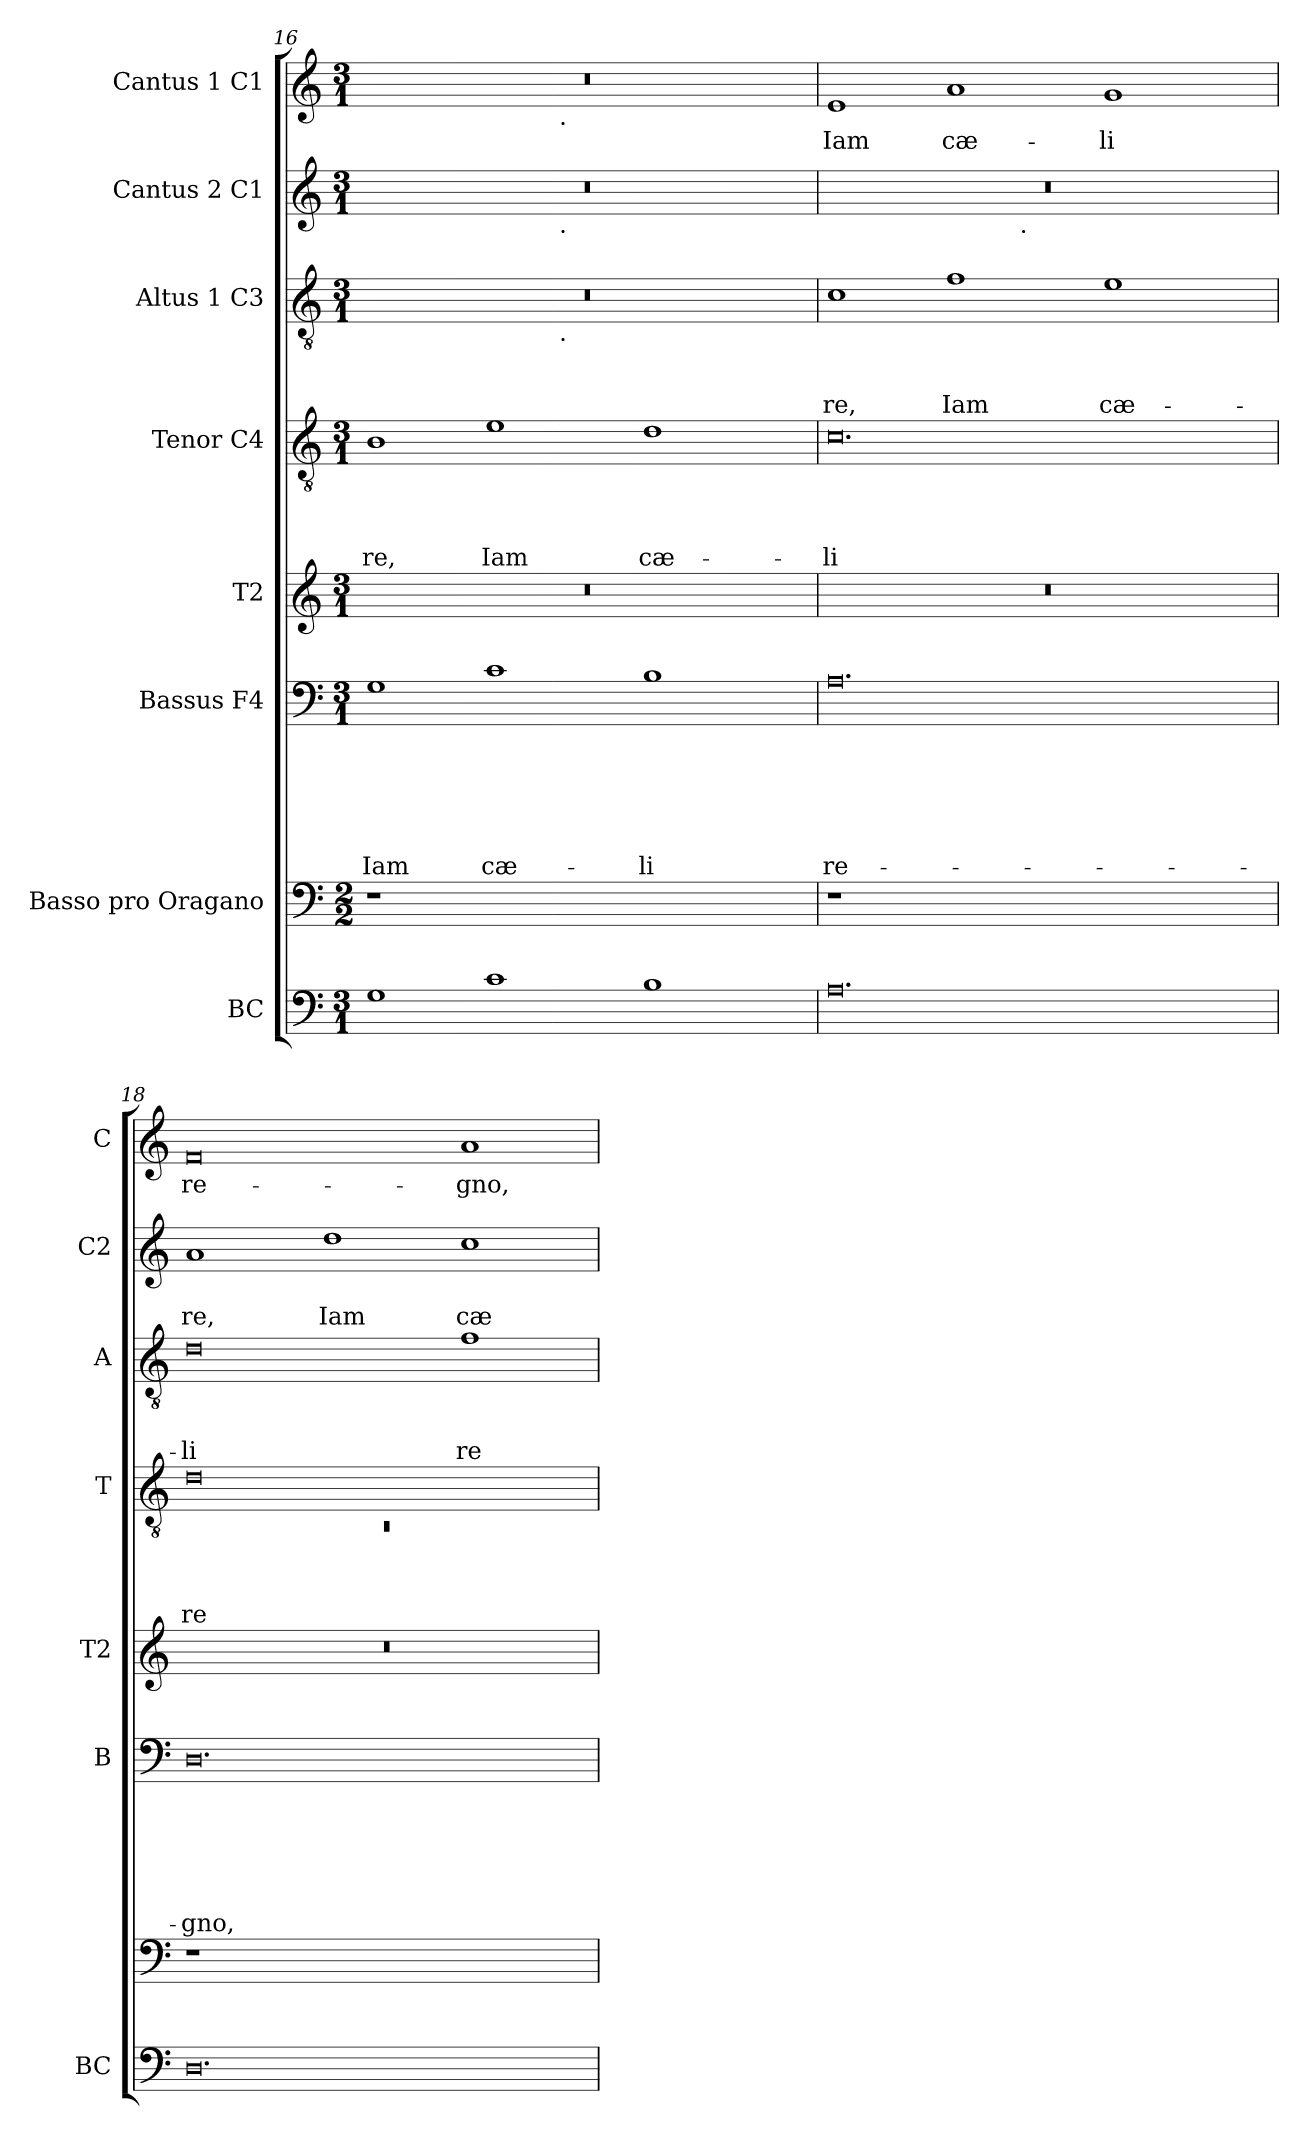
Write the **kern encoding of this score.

**kern	**kern	**kern	**text	**text	**text	**text	**text	**text	**kern	**kern	**text	**text	**text	**text	**kern	**text	**text	**text	**kern	**text	**text	**kern	**text
*part8	*part7	*part6	*part6	*part6	*part6	*part6	*part6	*part6	*part5	*part4	*part4	*part4	*part4	*part4	*part3	*part3	*part3	*part3	*part2	*part2	*part2	*part1	*part1
*staff8	*staff7	*staff6	*staff6	*staff6	*staff6	*staff6	*staff6	*staff6	*staff5	*staff4	*staff4	*staff4	*staff4	*staff4	*staff3	*staff3	*staff3	*staff3	*staff2	*staff2	*staff2	*staff1	*staff1
*I"BC	*I"Basso pro Oragano	*I"Bassus F4	*	*	*	*	*	*	*I"T2	*I"Tenor C4	*	*	*	*	*I"Altus 1 C3	*	*	*	*I"Cantus 2 C1	*	*	*I"Cantus 1 C1	*
*I'BC	*	*I'B	*	*	*	*	*	*	*I'T2	*I'T	*	*	*	*	*I'A	*	*	*	*I'C2	*	*	*I'C	*
*clefF4	*clefF4	*clefF4	*	*	*	*	*	*	*clefG2	*clefGv2	*	*	*	*	*clefGv2	*	*	*	*clefG2	*	*	*clefG2	*
*	*ITrd7c12	*	*	*	*	*	*	*	*	*	*	*	*	*	*	*	*	*	*	*	*	*	*
*k[]	*k[]	*k[]	*	*	*	*	*	*	*k[]	*k[]	*	*	*	*	*k[]	*	*	*	*k[]	*	*	*k[]	*
*C:	*C:	*C:	*	*	*	*	*	*	*C:	*C:	*	*	*	*	*C:	*	*	*	*C:	*	*	*C:	*
*M3/1	*M2/2	*M3/1	*	*	*	*	*	*	*M3/1	*M3/1	*	*	*	*	*M3/1	*	*	*	*M3/1	*	*	*M3/1	*
=16	=16	=16	=16	=16	=16	=16	=16	=16	=16	=16	=16	=16	=16	=16	=16	=16	=16	=16	=16	=16	=16	=16	=16
!	!	!	!	!	!	!	!	!LO:LY:b	!	!	!	!	!	!LO:LY:b	!	!	!	!	!	!	!	!	!
*	*	*	*	*	*	*	*	*	*	*	*	*	*	*	*^	*	*	*	*^	*	*	*^	*
1G	1r	1G	.	.	.	.	.	Iam	0.r	1B	.	.	.	-re,	0.r	1ryy	.	.	.	0.r	1ryy	.	.	0.r	1ryy	.
!	!	!	!	!	!	!	!	!LO:LY:b	!	!	!	!	!	!LO:LY:b	!	!	!	!	!	!	!	!	!	!	!	!
1c	0ryy	1c	.	.	.	.	.	cæ-	.	1e	.	.	.	Iam	.	4..ryy	.	.	.	.	4..ryy	.	.	.	4..ryy	.
!	!	!	!	!	!	!	!	!	!	!	!	!	!	!	!	!	!	!	!	!	!	!	!	!	!LO:TX:b:t=.	!
!	!	!	!	!	!	!	!	!	!	!	!	!	!	!	!	!	!	!	!	!	!LO:TX:b:t=.	!	!	!	!	!
!	!	!	!	!	!	!	!	!	!	!	!	!	!	!	!	!LO:TX:b:t=.	!	!	!	!	!	!	!	!	!	!
.	.	.	.	.	.	.	.	.	.	.	.	.	.	.	.	1ryy	.	.	.	.	1ryy	.	.	.	1ryy	.
!	!	!	!	!	!	!	!	!LO:LY:b	!	!	!	!	!	!LO:LY:b	!	!	!	!	!	!	!	!	!	!	!	!
1B	.	1B	.	.	.	.	.	-li	.	1d	.	.	.	cæ-	.	.	.	.	.	.	.	.	.	.	.	.
.	.	.	.	.	.	.	.	.	.	.	.	.	.	.	.	2ryy	.	.	.	.	2ryy	.	.	.	2ryy	.
.	.	.	.	.	.	.	.	.	.	.	.	.	.	.	.	16ryy	.	.	.	.	16ryy	.	.	.	16ryy	.
!!LO:LB:g=z
=17	=17	=17	=17	=17	=17	=17	=17	=17	=17	=17	=17	=17	=17	=17	=17	=17	=17	=17	=17	=17	=17	=17	=17	=17	=17	=17
!	!	!	!	!	!	!	!	!	!	!	!	!	!	!	!	!	!	!	!	!	!	!	!	!LO:TX:a:t=1 7	!	!
!	!	!	!	!	!	!	!	!LO:LY:b	!	!	!	!	!	!LO:LY:b	!	!	!	!	!LO:LY:b	!	!	!	!	!	!	!LO:LY:b
*	*	*	*	*	*	*	*	*	*	*	*	*	*	*	*v	*v	*	*	*	*	*	*	*	*v	*v	*
0.A	1r	0.A	.	.	.	.	.	re-	0.r	0.c	.	.	.	-li	1c	.	.	-re,	0.r	1ryy	.	.	1e	Iam
!	!	!	!	!	!	!	!	!	!	!	!	!	!	!	!	!	!	!LO:LY:b	!	!	!	!	!	!LO:LY:b
.	0ryy	.	.	.	.	.	.	.	.	.	.	.	.	.	1f	.	.	Iam	.	4..ryy	.	.	1a	cæ-
!	!	!	!	!	!	!	!	!	!	!	!	!	!	!	!	!	!	!	!	!LO:TX:b:t=.	!	!	!	!
.	.	.	.	.	.	.	.	.	.	.	.	.	.	.	.	.	.	.	.	1ryy	.	.	.	.
!	!	!	!	!	!	!	!	!	!	!	!	!	!	!	!	!	!	!LO:LY:b	!	!	!	!	!	!LO:LY:b
.	.	.	.	.	.	.	.	.	.	.	.	.	.	.	1e	.	.	cæ-	.	.	.	.	1g	-li
.	.	.	.	.	.	.	.	.	.	.	.	.	.	.	.	.	.	.	.	2ryy	.	.	.	.
.	.	.	.	.	.	.	.	.	.	.	.	.	.	.	.	.	.	.	.	16ryy	.	.	.	.
=18	=18	=18	=18	=18	=18	=18	=18	=18	=18	=18	=18	=18	=18	=18	=18	=18	=18	=18	=18	=18	=18	=18	=18	=18
*	*	*	*	*	*	*	*	*	*	*^	*	*	*	*	*	*	*	*	*	*	*	*	*	*
!	!	!	!	!	!	!	!	!LO:LY:b	!	!	!LO:N:vis=1	!	!	!	!LO:LY:b	!	!	!	!LO:LY:b	!	!	!	!LO:LY:b	!	!LO:LY:b
*	*	*	*	*	*	*	*	*	*	*	*	*	*	*	*	*	*	*	*	*v	*v	*	*	*	*
0.D	1r	0.D	.	.	.	.	.	-gno,	0.r	0d	0.rC	.	.	.	re-	0d	.	.	-li	1a	.	-re,	0f	re-
!	!	!	!	!	!	!	!	!	!	!	!	!	!	!	!	!	!	!	!	!	!	!LO:LY:b	!	!
.	0ryy	.	.	.	.	.	.	.	.	.	.	.	.	.	.	.	.	.	.	1dd	.	Iam	.	.
!	!	!	!	!	!	!	!	!	!	!	!	!	!	!	!	!	!	!	!LO:LY:b	!	!	!LO:LY:b	!	!LO:LY:b
.	.	.	.	.	.	.	.	.	.	1ryy	.	.	.	.	.	1f	.	.	re-	1cc	.	cæ-	1a	-gno,
*	*	*	*	*	*	*	*	*	*	*v	*v	*	*	*	*	*	*	*	*	*	*	*	*	*
=	=	=	=	=	=	=	=	=	=	=	=	=	=	=	=	=	=	=	=	=	=	=	=
*-	*-	*-	*-	*-	*-	*-	*-	*-	*-	*-	*-	*-	*-	*-	*-	*-	*-	*-	*-	*-	*-	*-	*-
